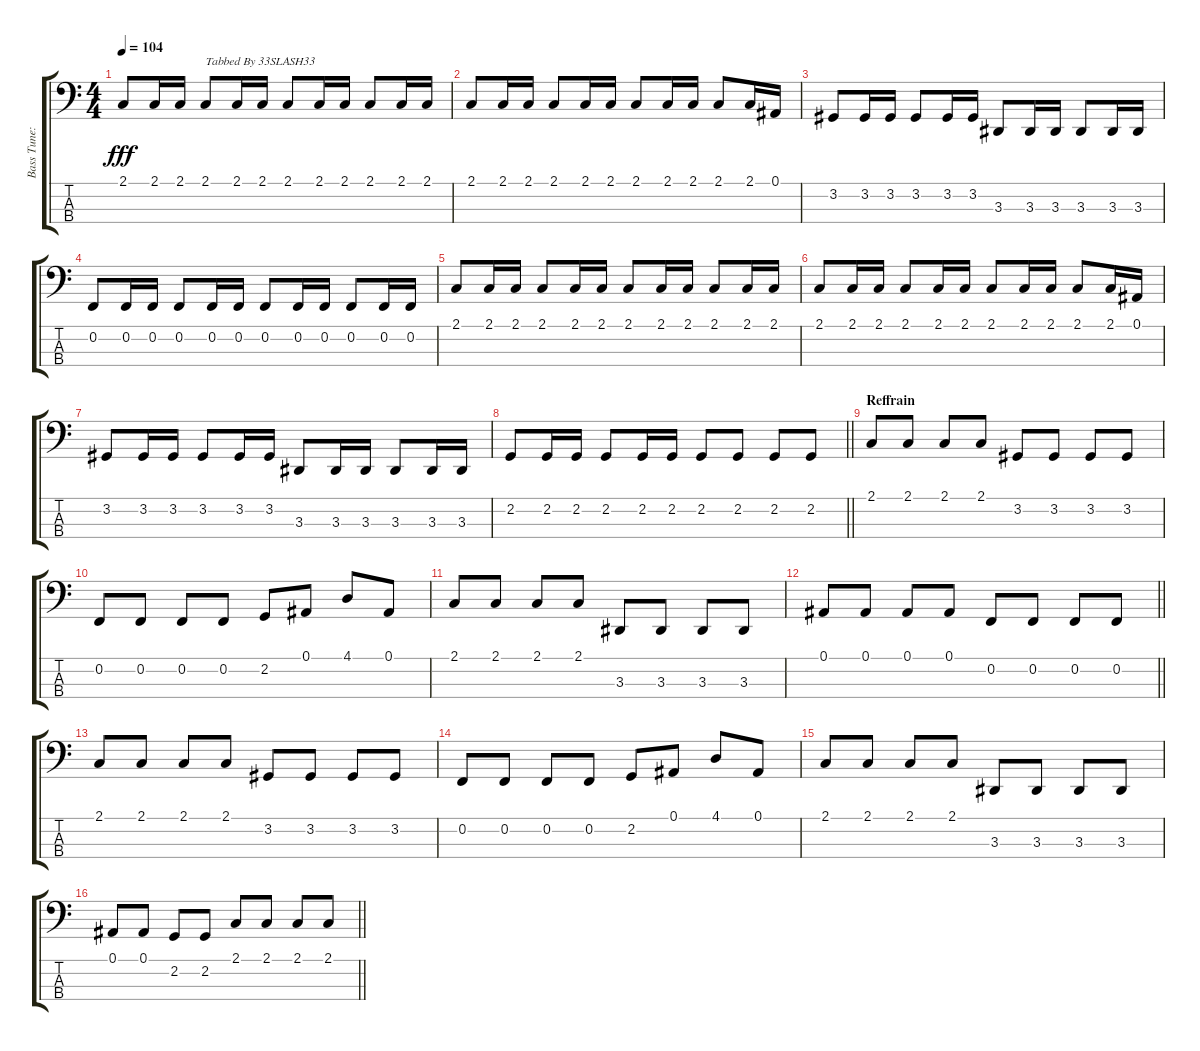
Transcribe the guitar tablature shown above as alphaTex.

\track ("Bass Tune: G C F A#" "Bass Tune:") {instrument electricbassfinger}
\staff {score tabs}
\tuning (Bb1 F1 C1 G0) {hide}
\ts (4 4)
\tempo 104
\clef f4
\ks c
2.1.8{dy fff} 2.1.16 2.1.16 2.1.8{txt "Tabbed By 33SLASH33"} 2.1.16 2.1.16 2.1.8 2.1.16 2.1.16 2.1.8 2.1.16 2.1.16 |
2.1.8 2.1.16 2.1.16 2.1.8 2.1.16 2.1.16 2.1.8 2.1.16 2.1.16 2.1.8 2.1.16 0.1.16 |
3.2.8 3.2.16 3.2.16 3.2.8 3.2.16 3.2.16 3.3.8 3.3.16 3.3.16 3.3.8 3.3.16 3.3.16 |
0.2.8 0.2.16 0.2.16 0.2.8 0.2.16 0.2.16 0.2.8 0.2.16 0.2.16 0.2.8 0.2.16 0.2.16 |
2.1.8 2.1.16 2.1.16 2.1.8 2.1.16 2.1.16 2.1.8 2.1.16 2.1.16 2.1.8 2.1.16 2.1.16 |
2.1.8 2.1.16 2.1.16 2.1.8 2.1.16 2.1.16 2.1.8 2.1.16 2.1.16 2.1.8 2.1.16 0.1.16 |
3.2.8 3.2.16 3.2.16 3.2.8 3.2.16 3.2.16 3.3.8 3.3.16 3.3.16 3.3.8 3.3.16 3.3.16 |
\barLineRight lightlight
2.2.8 2.2.16 2.2.16 2.2.8 2.2.16 2.2.16 2.2.8 2.2.8 2.2.8 2.2.8 |
\section ("" "Reffrain")
2.1.8 2.1.8 2.1.8 2.1.8 3.2.8 3.2.8 3.2.8 3.2.8 |
0.2.8 0.2.8 0.2.8 0.2.8 2.2.8 0.1.8 4.1.8 0.1.8 |
2.1.8 2.1.8 2.1.8 2.1.8 3.3.8 3.3.8 3.3.8 3.3.8 |
\barLineRight lightlight
0.1.8 0.1.8 0.1.8 0.1.8 0.2.8 0.2.8 0.2.8 0.2.8 |
2.1.8 2.1.8 2.1.8 2.1.8 3.2.8 3.2.8 3.2.8 3.2.8 |
0.2.8 0.2.8 0.2.8 0.2.8 2.2.8 0.1.8 4.1.8 0.1.8 |
2.1.8 2.1.8 2.1.8 2.1.8 3.3.8 3.3.8 3.3.8 3.3.8 |
\barLineRight lightlight
0.1.8 0.1.8 2.2.8 2.2.8 2.1.8 2.1.8 2.1.8 2.1.8
